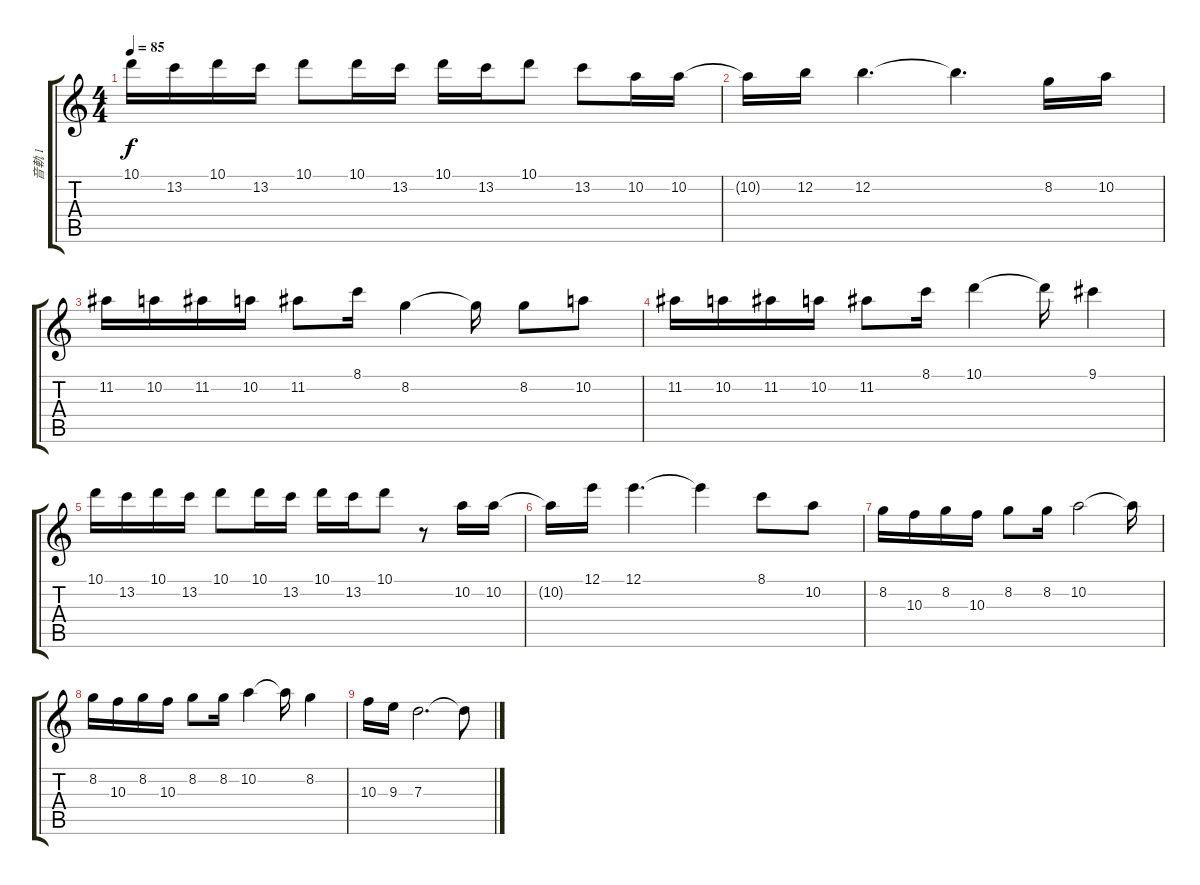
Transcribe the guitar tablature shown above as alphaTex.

\track ("音軌 1" "音軌 1") {instrument electricguitarjazz}
\staff {score tabs}
\tuning (E4 B3 G3 D3 A2 E2) {hide}
\ts (4 4)
\tempo 85
\clef g2
\ks c
10.1.16{dy f} 13.2.16 10.1.16 13.2.16 10.1.8 10.1.16 13.2.16 10.1.16 13.2.16 10.1.8 13.2.8 10.2.16 10.2.16 |
10.2{t}.16 12.2.16 12.2.4{d} 12.2{t}.4{d} 8.2.16 10.2.16 |
11.2.16 10.2.16 11.2.16 10.2.16 11.2.8 8.1.16 8.2.4 8.2{t}.16 8.2.8 10.2.8 |
11.2.16 10.2.16 11.2.16 10.2.16 11.2.8 8.1.16 10.1.4 10.1{t}.16 9.1.4 |
10.1.16 13.2.16 10.1.16 13.2.16 10.1.8 10.1.16 13.2.16 10.1.16 13.2.16 10.1.8 r.8 10.2.16 10.2.16 |
10.2{t}.16 12.1.16 12.1.4{d} 12.1{t}.4 8.1.8 10.2.8 |
8.2.16 10.3.16 8.2.16 10.3.16 8.2.8 8.2.16 10.2.2 10.2{t}.16 |
8.2.16 10.3.16 8.2.16 10.3.16 8.2.8 8.2.16 10.2.4 10.2{t}.16 8.2.4 |
10.3.16 9.3.16 7.3.2{d} 7.3{t}.8
